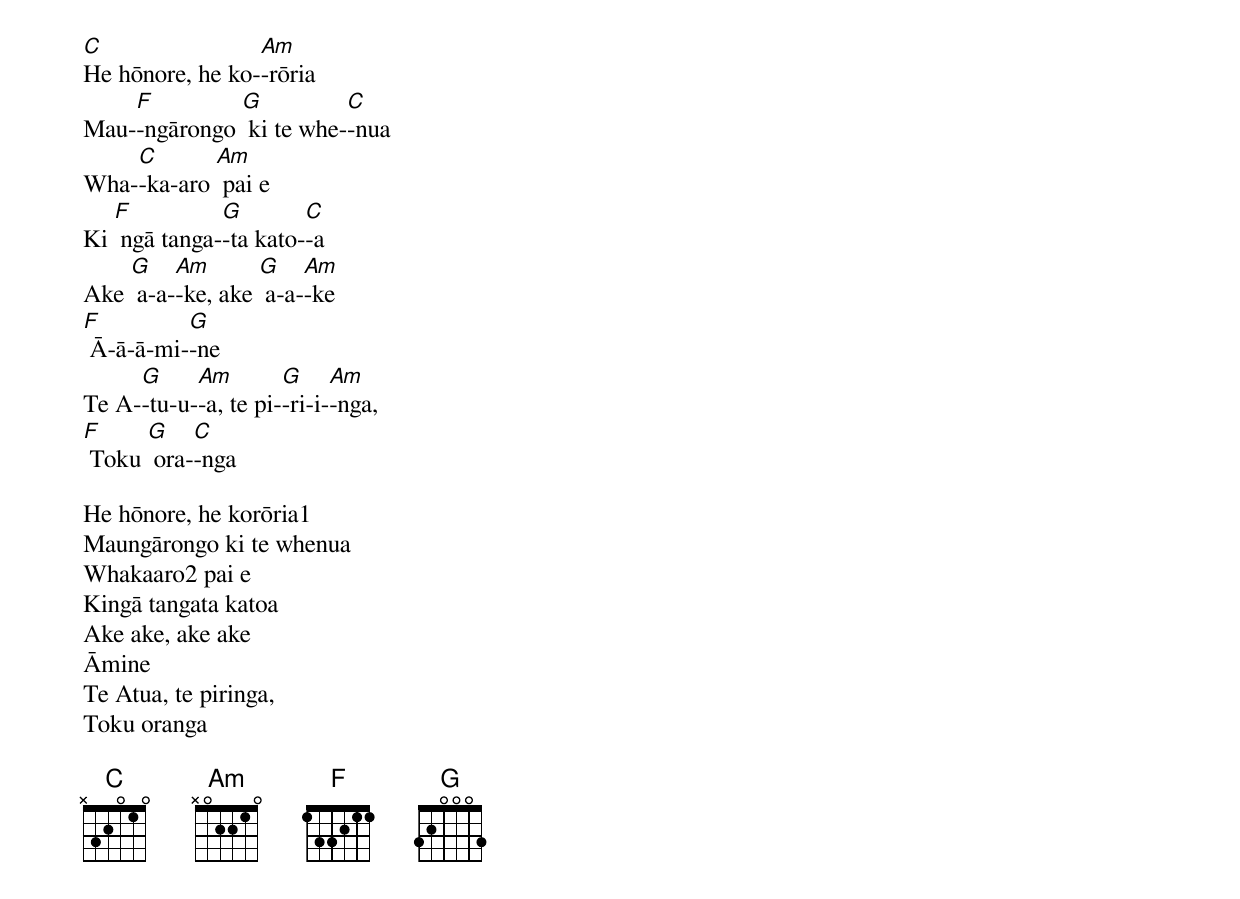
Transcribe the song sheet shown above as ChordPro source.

[C]He hōnore, he ko-[Am]-rōria
Mau-[F]-ngārongo [G] ki te whe-[C]-nua
Wha-[C]-ka-aro [Am] pai e
Ki [F] ngā tanga-[G]-ta kato-[C]-a
Ake [G] a-a-[Am]-ke, ake [G] a-a-[Am]-ke
[F] Ā-ā-ā-mi-[G]-ne
Te A-[G]-tu-u-[Am]-a, te pi-[G]-ri-i-[Am]-nga,
[F] Toku [G] ora-[C]-nga

He hōnore, he korōria1
Maungārongo ki te whenua
Whakaaro2 pai e
Kingā tangata katoa
Ake ake, ake ake
Āmine
Te Atua, te piringa,
Toku oranga

{% include music-notes.html %}
